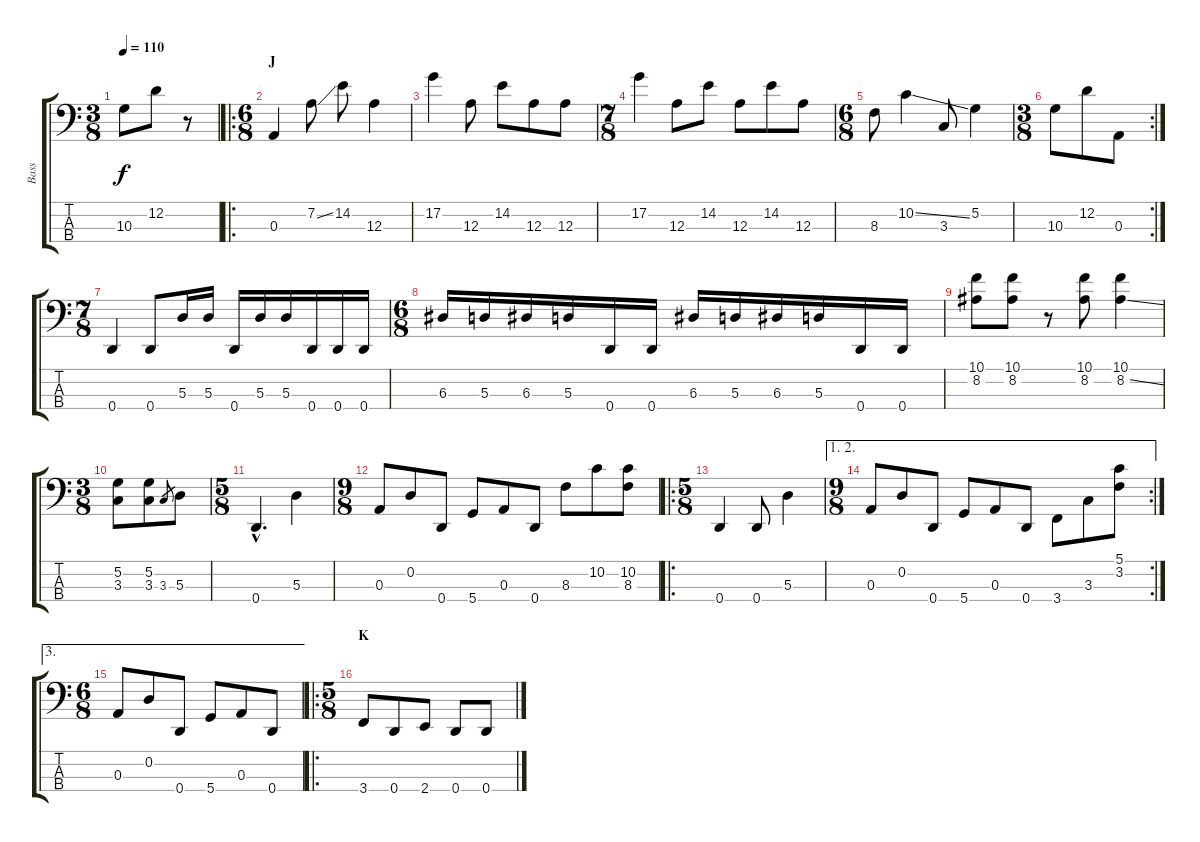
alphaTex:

\track ("Bass" "Bass") {instrument electricbasspick}
\staff {score tabs}
\tuning (G2 D2 A1 D1) {hide}
\ts (3 8)
\tempo 110
\clef f4
\ks c
10.3.8{dy f} 12.2.8 r.8 |
\ro
\ts (6 8)
\section ("" "J")
0.3.4 7.2{ss}.8 14.2.8 12.3.4 |
17.2.4 12.3.8 14.2.8 12.3.8 12.3.8 |
\ts (7 8)
17.2.4 12.3.8 14.2.8 12.3.8 14.2.8 12.3.8 |
\ts (6 8)
8.3.8 10.2{ss}.4 3.3.8 5.2.4 |
\rc 2
\ts (3 8)
10.3.8 12.2.8 0.3.8 |
\ts (7 8)
0.4.4 0.4.8 5.3.16 5.3.16 0.4.16 5.3.16 5.3.16 0.4.16 0.4.16 0.4.16 |
\ts (6 8)
6.3.16 5.3.16 6.3.16 5.3.16 0.4.16 0.4.16 6.3.16 5.3.16 6.3.16 5.3.16 0.4.16 0.4.16 |
(10.1 8.2).8 (10.1 8.2).8 r.8 (10.1 8.2).8 (10.1 8.2{ss}).4 |
\ts (3 8)
(5.2 3.3).8 (5.2 3.3).8 3.3.8{gr} 5.3.8 |
\ts (5 8)
0.4{hac}.4{d} 5.3.4 |
\ts (9 8)
0.3.8 0.2.8 0.4.8 5.4.8 0.3.8 0.4.8 8.3.8 10.2.8 (10.2 8.3).8 |
\ro
\ts (5 8)
0.4.4 0.4.8 5.3.4 |
\ae (1 2)
\rc 2
\ts (9 8)
0.3.8 0.2.8 0.4.8 5.4.8 0.3.8 0.4.8 3.4.8 3.3.8 (5.1 3.2).8 |
\ae 3
\ts (6 8)
0.3.8 0.2.8 0.4.8 5.4.8 0.3.8 0.4.8 |
\ro
\ts (5 8)
\section ("" "K")
3.4.8 0.4.8 2.4.8 0.4.8 0.4.8
